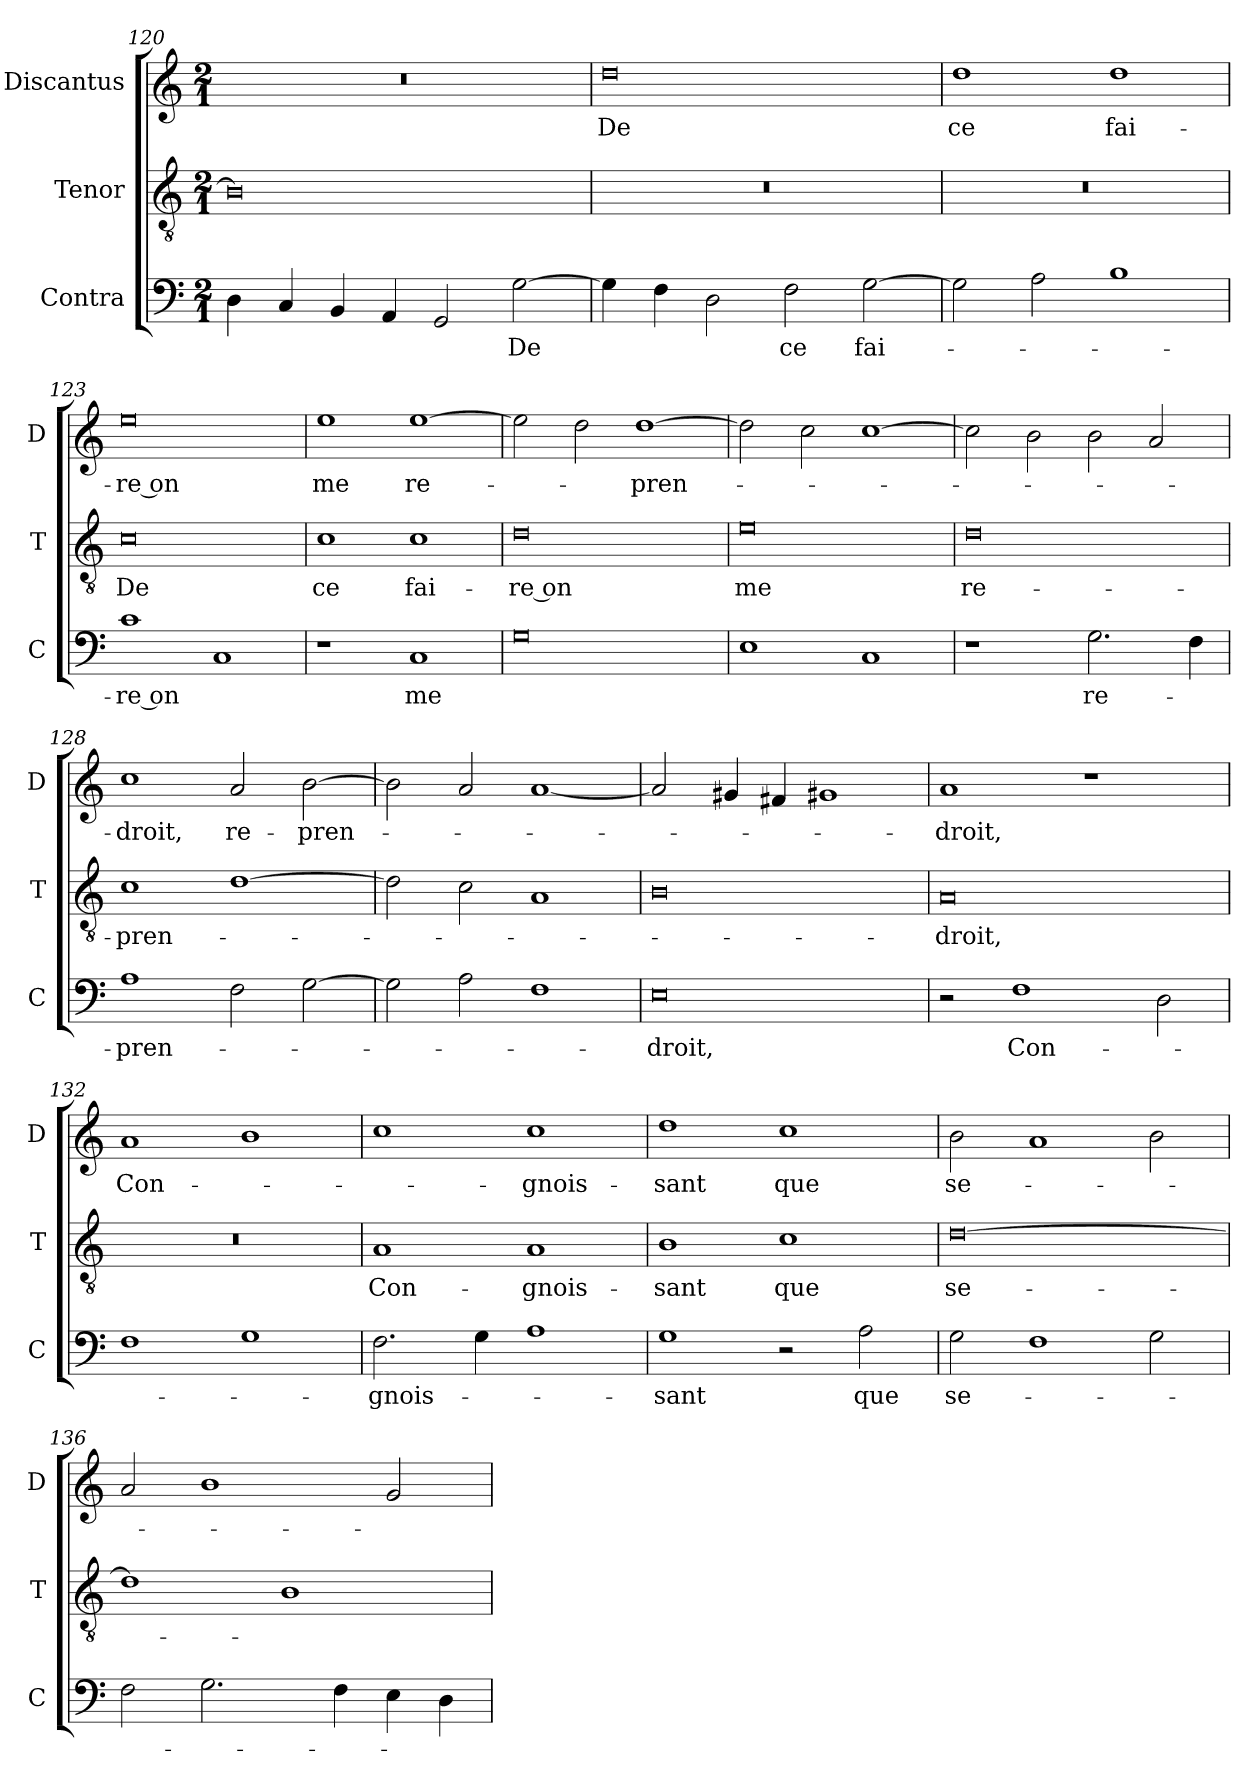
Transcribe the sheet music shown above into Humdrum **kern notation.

**kern	**text	**kern	**text	**kern	**text
*part3	*part3	*part2	*part2	*part1	*part1
*staff3	*staff3	*staff2	*staff2	*staff1	*staff1
*I"Contra	*	*I"Tenor	*	*I"Discantus	*
*I'C	*	*I'T	*	*I'D	*
*clefF4	*	*clefGv2	*	*clefG2	*
*k[]	*	*k[]	*	*k[]	*
*M2/1	*	*M2/1	*	*M2/1	*
=120	=120	=120	=120	=120	=120
4D	.	0B]	.	0r	.
4C	.	.	.	.	.
4BB	.	.	.	.	.
4AA	.	.	.	.	.
2GG	.	.	.	.	.
[2G	De	.	.	.	.
=121	=121	=121	=121	=121	=121
4G]	.	0r	.	0dd	De
4F	.	.	.	.	.
2D	.	.	.	.	.
2F	ce	.	.	.	.
[2G	fai-	.	.	.	.
=122	=122	=122	=122	=122	=122
2G]	.	0r	.	1dd	ce
2A	.	.	.	.	.
1B	.	.	.	1dd	fai-
=123	=123	=123	=123	=123	=123
1c	-re on	0c	De	0ee	-re on
1C	.	.	.	.	.
=124	=124	=124	=124	=124	=124
1r	.	1c	ce	1ee	me
1C	me	1c	fai-	[1ee	re-
=125	=125	=125	=125	=125	=125
0G	.	0d	-re on	2ee]	.
.	.	.	.	2dd	.
.	.	.	.	[1dd	-pren-
=126	=126	=126	=126	=126	=126
1E	.	0e	me	2dd]	.
.	.	.	.	2cc	.
1C	.	.	.	[1cc	.
=127	=127	=127	=127	=127	=127
1r	.	0d	re-	2cc]	.
.	.	.	.	2b	.
2.G	re-	.	.	2b	.
.	.	.	.	2a	.
4F	.	.	.	.	.
=128	=128	=128	=128	=128	=128
1A	-pren-	1c	-pren-	1cc	-droit,
2F	.	[1d	.	2a	re-
[2G	.	.	.	[2b	-pren-
=129	=129	=129	=129	=129	=129
2G]	.	2d]	.	2b]	.
2A	.	2c	.	2a	.
1F	.	1A	.	[1a	.
=130	=130	=130	=130	=130	=130
0E	-droit,	0B	.	2a]	.
.	.	.	.	4g#X	.
.	.	.	.	4f#X	.
.	.	.	.	1g#X	.
=131	=131	=131	=131	=131	=131
2r	.	0A	-droit,	1a	-droit,
1F	Con-	.	.	.	.
.	.	.	.	1r	.
2D	.	.	.	.	.
=132	=132	=132	=132	=132	=132
1F	.	0r	.	1a	Con-
1G	.	.	.	1b	.
=133	=133	=133	=133	=133	=133
2.F	-gnois-	1A	Con-	1cc	.
4G	.	.	.	.	.
1A	.	1A	-gnois-	1cc	-gnois-
=134	=134	=134	=134	=134	=134
1G	-sant	1B	-sant	1dd	-sant
2r	.	1c	que	1cc	que
2A	que	.	.	.	.
=135	=135	=135	=135	=135	=135
2G	se-	[0d	se-	2b	se-
1F	.	.	.	1a	.
2G	.	.	.	2b	.
=136	=136	=136	=136	=136	=136
2F	.	1d]	.	2a	.
2.G	.	.	.	1b	.
.	.	1B	.	.	.
4F	.	.	.	.	.
4E	.	.	.	2g	.
4D	.	.	.	.	.
=	=	=	=	=	=
*-	*-	*-	*-	*-	*-
